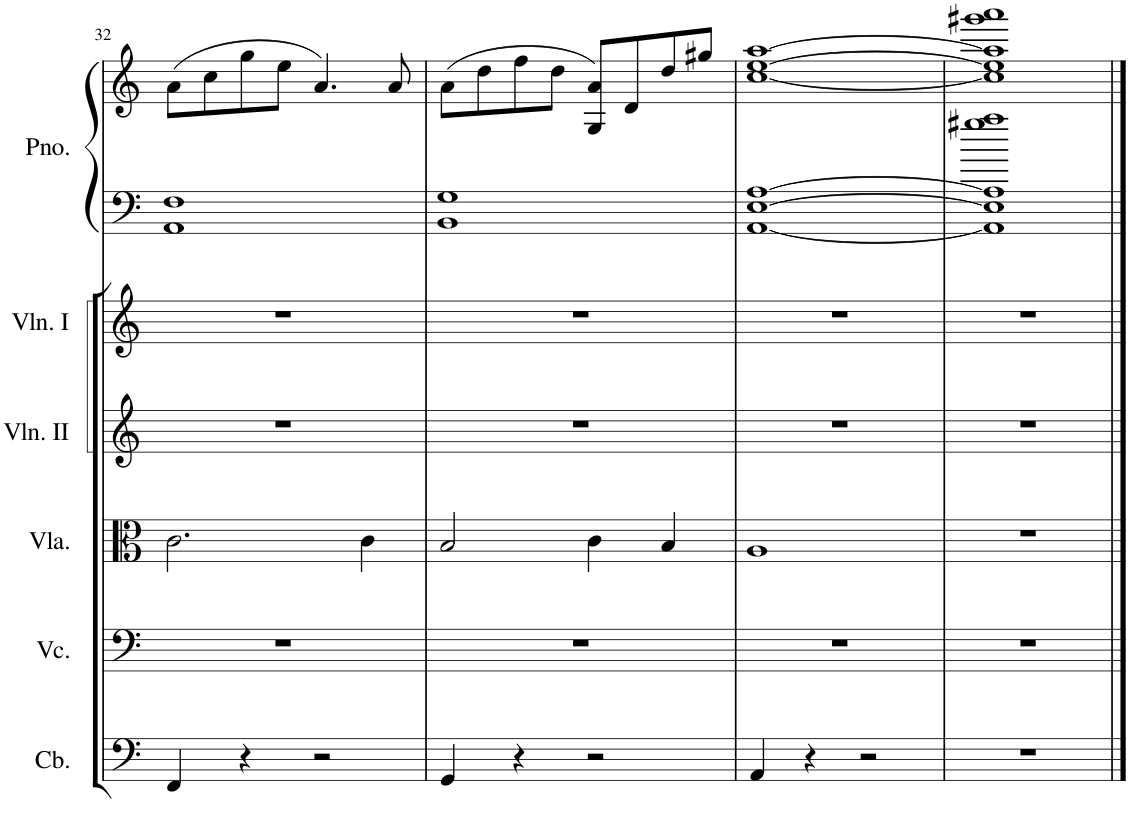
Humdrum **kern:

**kern	**kern	**kern	**kern	**kern	**kern	**kern
*part6	*part5	*part4	*part3	*part2	*part1	*part1
*staff7	*staff6	*staff5	*staff4	*staff3	*staff2	*staff1
*I"Contrabass	*I"Violoncello	*I"Viola	*I"Violin II	*I"Violin I	*I"钢琴	*
*I'Cb.	*I'Vc.	*I'Vla.	*I'Vln. II	*I'Vln. I	*	*
!!LO:PB:g=z
*clefF4	*clefF4	*clefC3	*clefG2	*clefG2	*clefF4	*clefG2
*Trd7c12	*	*	*	*	*	*
*k[]	*k[]	*k[]	*k[]	*k[]	*k[]	*k[]
*M4/4	*M4/4	*M4/4	*M4/4	*M4/4	*M4/4	*M4/4
=32	=32	=32	=32	=32	=32	=32
4FF/	1r	2.c\	1r	1r	1AA 1F	(8a\L
.	.	.	.	.	.	8cc\
4r	.	.	.	.	.	8gg\
.	.	.	.	.	.	8ee\J
2r	.	.	.	.	.	4.a/)
.	.	4c\	.	.	.	.
.	.	.	.	.	.	8a/
=33	=33	=33	=33	=33	=33	=33
4GG/	1r	2B/	1r	1r	1BB 1G	(8a\L
.	.	.	.	.	.	8dd\
4r	.	.	.	.	.	8ff\
.	.	.	.	.	.	8dd\J
2r	.	4c\	.	.	.	8G/ 8a/L)
.	.	.	.	.	.	8d/
.	.	4B/	.	.	.	8dd/
.	.	.	.	.	.	8gg#X/J
=34	=34	=34	=34	=34	=34	=34
4AA/	1r	1A	1r	1r	[1AA [1E [1A	[1cc [1ee [1aa
4r	.	.	.	.	.	.
2r	.	.	.	.	.	.
=35	=35	=35	=35	=35	=35	=35
1r	1r	1r	1r	1r	1AA] 1E] 1A] 1gg#X 1aa	1cc] 1ee] 1aa] 1ggg#X 1aaa
==	==	==	==	==	==	==
*-	*-	*-	*-	*-	*-	*-
